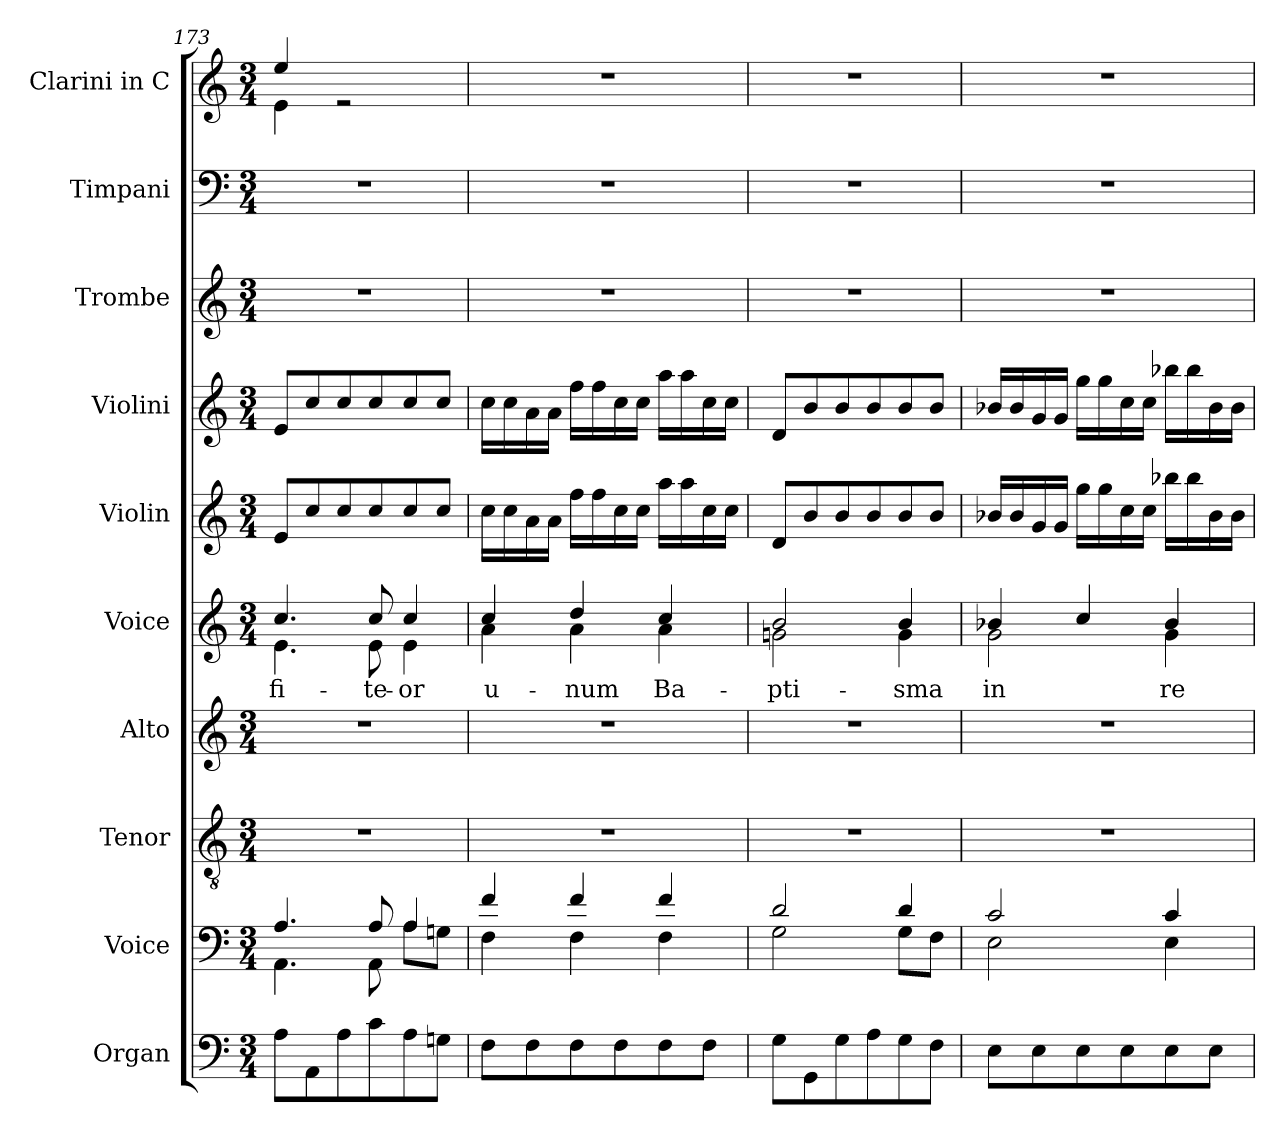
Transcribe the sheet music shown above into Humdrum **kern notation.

**kern	**kern	**kern	**kern	**kern	**text	**kern	**kern	**kern	**kern	**kern
*part10	*part9	*part8	*part7	*part6	*part6	*part5	*part4	*part3	*part2	*part1
*staff10	*staff9	*staff8	*staff7	*staff6	*staff6	*staff5	*staff4	*staff3	*staff2	*staff1
*I"Organ	*I"Voice	*I"Tenor	*I"Alto	*I"Voice	*	*I"Violin	*I"Violini	*I"Trombe	*I"Timpani	*I"Clarini in C
*	*	*	*	*	*	*I'Vln	*I'Vln	*I'T	*I'Timp	*I'C
*clefF4	*clefF4	*clefGv2	*clefG2	*clefG2	*	*clefG2	*clefG2	*clefG2	*clefF4	*clefG2
*k[]	*k[]	*k[]	*k[]	*k[]	*	*k[]	*k[]	*k[]	*k[]	*k[]
*M3/4	*M3/4	*M3/4	*M3/4	*M3/4	*	*M3/4	*M3/4	*M3/4	*M3/4	*M3/4
=173	=173	=173	=173	=173	=173	=173	=173	=173	=173	=173
*	*^	*	*	*	*	*	*	*	*	*
!	!	!	!	!	!	!LO:LY:b	!	!	!	!	!
*	*	*	*	*	*^	*	*	*	*	*	*^
8A\L	4.A/	4.AA\	2.r	2.r	4.cc/	4.e\	-fi-	8e/L	8e/L	2.r	2.r	4ee/	4e\
8AA\	.	.	.	.	.	.	.	8cc/	8cc/	.	.	.	.
8A\	.	.	.	.	.	.	.	8cc/	8cc/	.	.	2re	2ryy
!	!	!	!	!	!	!	!LO:LY:b	!	!	!	!	!	!
8c\	8A/	8AA\	.	.	8cc/	8e\	-te-	8cc/	8cc/	.	.	.	.
!	!	!	!	!	!	!	!LO:LY:b	!	!	!	!	!	!
8A\	4A/	8A\L	.	.	4cc/	4e\	-or	8cc/	8cc/	.	.	.	.
8Gn\J	.	8Gn\J	.	.	.	.	.	8cc/J	8cc/J	.	.	.	.
*	*	*	*	*	*	*	*	*	*	*	*	*v	*v
=174	=174	=174	=174	=174	=174	=174	=174	=174	=174	=174	=174	=174
!	!	!	!	!	!	!	!LO:LY:b	!	!	!	!	!
8F\L	4f/	4F\	2.r	2.r	4cc/	4a\	u-	16cc\LL	16cc\LL	2.r	2.r	2.r
.	.	.	.	.	.	.	.	16cc\	16cc\	.	.	.
8F\	.	.	.	.	.	.	.	16a\	16a\	.	.	.
.	.	.	.	.	.	.	.	16a\JJ	16a\JJ	.	.	.
!	!	!	!	!	!	!	!LO:LY:b	!	!	!	!	!
8F\	4f/	4F\	.	.	4dd/	4a\	-num	16ff\LL	16ff\LL	.	.	.
.	.	.	.	.	.	.	.	16ff\	16ff\	.	.	.
8F\	.	.	.	.	.	.	.	16cc\	16cc\	.	.	.
.	.	.	.	.	.	.	.	16cc\JJ	16cc\JJ	.	.	.
!	!	!	!	!	!	!	!LO:LY:b	!	!	!	!	!
8F\	4f/	4F\	.	.	4cc/	4a\	Ba-	16aa\LL	16aa\LL	.	.	.
.	.	.	.	.	.	.	.	16aa\	16aa\	.	.	.
8F\J	.	.	.	.	.	.	.	16cc\	16cc\	.	.	.
.	.	.	.	.	.	.	.	16cc\JJ	16cc\JJ	.	.	.
=175	=175	=175	=175	=175	=175	=175	=175	=175	=175	=175	=175	=175
!	!	!	!	!	!	!	!LO:LY:b	!	!	!	!	!
8G\L	2d/	2G\	2.r	2.r	2b/	2gn\	-pti-	8d/L	8d/L	2.r	2.r	2.r
8GG\	.	.	.	.	.	.	.	8b/	8b/	.	.	.
8G\	.	.	.	.	.	.	.	8b/	8b/	.	.	.
8A\	.	.	.	.	.	.	.	8b/	8b/	.	.	.
!	!	!	!	!	!	!	!LO:LY:b	!	!	!	!	!
8G\	4d/	8G\L	.	.	4b/	4g\	-sma	8b/	8b/	.	.	.
8F\J	.	8F\J	.	.	.	.	.	8b/J	8b/J	.	.	.
!!LO:LB:g=z
=176	=176	=176	=176	=176	=176	=176	=176	=176	=176	=176	=176	=176
!	!	!	!	!	!	!	!LO:LY:b	!	!	!	!	!
8E\L	2c/	2E\	2.r	2.r	4b-X/	2g\	in	16b-X/LL	16b-X/LL	2.r	2.r	2.r
.	.	.	.	.	.	.	.	16b-/	16b-/	.	.	.
8E\	.	.	.	.	.	.	.	16g/	16g/	.	.	.
.	.	.	.	.	.	.	.	16g/JJ	16g/JJ	.	.	.
8E\	.	.	.	.	4cc/	.	.	16gg\LL	16gg\LL	.	.	.
.	.	.	.	.	.	.	.	16gg\	16gg\	.	.	.
8E\	.	.	.	.	.	.	.	16cc\	16cc\	.	.	.
.	.	.	.	.	.	.	.	16cc\JJ	16cc\JJ	.	.	.
!	!	!	!	!	!	!	!LO:LY:b	!	!	!	!	!
8E\	4c/	4E\	.	.	4b-/	4g\	re-	16bb-X\LL	16bb-X\LL	.	.	.
.	.	.	.	.	.	.	.	16bb-\	16bb-\	.	.	.
8E\J	.	.	.	.	.	.	.	16b-\	16b-\	.	.	.
.	.	.	.	.	.	.	.	16b-\JJ	16b-\JJ	.	.	.
*	*v	*v	*	*	*v	*v	*	*	*	*	*	*
=	=	=	=	=	=	=	=	=	=	=
*-	*-	*-	*-	*-	*-	*-	*-	*-	*-	*-
